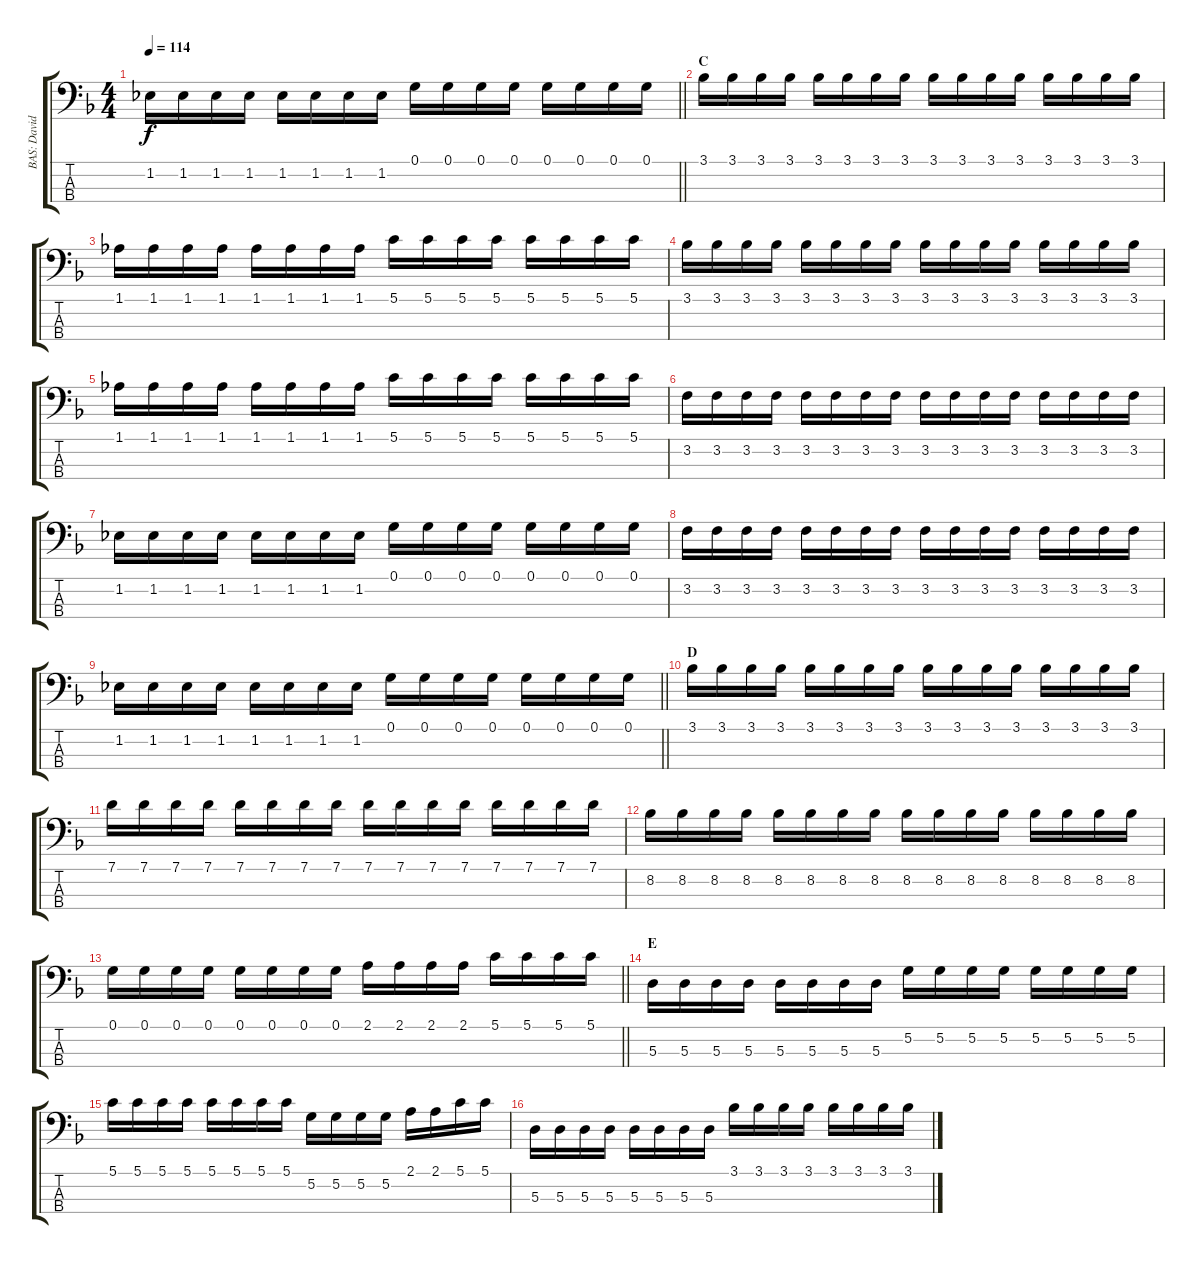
\track ("BAS: David Williams" "BAS: David") {instrument synthbass1}
\staff {score tabs}
\tuning (G2 D2 A1 E1) {hide}
\ts (4 4)
\tempo 114
\clef f4
\barLineRight lightlight
\ks f
1.2.16{dy f} 1.2.16 1.2.16 1.2.16 1.2.16 1.2.16 1.2.16 1.2.16 0.1.16 0.1.16 0.1.16 0.1.16 0.1.16 0.1.16 0.1.16 0.1.16 |
\section ("" "C")
3.1.16 3.1.16 3.1.16 3.1.16 3.1.16 3.1.16 3.1.16 3.1.16 3.1.16 3.1.16 3.1.16 3.1.16 3.1.16 3.1.16 3.1.16 3.1.16 |
1.1.16 1.1.16 1.1.16 1.1.16 1.1.16 1.1.16 1.1.16 1.1.16 5.1.16 5.1.16 5.1.16 5.1.16 5.1.16 5.1.16 5.1.16 5.1.16 |
3.1.16 3.1.16 3.1.16 3.1.16 3.1.16 3.1.16 3.1.16 3.1.16 3.1.16 3.1.16 3.1.16 3.1.16 3.1.16 3.1.16 3.1.16 3.1.16 |
1.1.16 1.1.16 1.1.16 1.1.16 1.1.16 1.1.16 1.1.16 1.1.16 5.1.16 5.1.16 5.1.16 5.1.16 5.1.16 5.1.16 5.1.16 5.1.16 |
3.2.16 3.2.16 3.2.16 3.2.16 3.2.16 3.2.16 3.2.16 3.2.16 3.2.16 3.2.16 3.2.16 3.2.16 3.2.16 3.2.16 3.2.16 3.2.16 |
1.2.16 1.2.16 1.2.16 1.2.16 1.2.16 1.2.16 1.2.16 1.2.16 0.1.16 0.1.16 0.1.16 0.1.16 0.1.16 0.1.16 0.1.16 0.1.16 |
3.2.16 3.2.16 3.2.16 3.2.16 3.2.16 3.2.16 3.2.16 3.2.16 3.2.16 3.2.16 3.2.16 3.2.16 3.2.16 3.2.16 3.2.16 3.2.16 |
\barLineRight lightlight
1.2.16 1.2.16 1.2.16 1.2.16 1.2.16 1.2.16 1.2.16 1.2.16 0.1.16 0.1.16 0.1.16 0.1.16 0.1.16 0.1.16 0.1.16 0.1.16 |
\section ("" "D")
3.1.16 3.1.16 3.1.16 3.1.16 3.1.16 3.1.16 3.1.16 3.1.16 3.1.16 3.1.16 3.1.16 3.1.16 3.1.16 3.1.16 3.1.16 3.1.16 |
7.1.16 7.1.16 7.1.16 7.1.16 7.1.16 7.1.16 7.1.16 7.1.16 7.1.16 7.1.16 7.1.16 7.1.16 7.1.16 7.1.16 7.1.16 7.1.16 |
8.2.16 8.2.16 8.2.16 8.2.16 8.2.16 8.2.16 8.2.16 8.2.16 8.2.16 8.2.16 8.2.16 8.2.16 8.2.16 8.2.16 8.2.16 8.2.16 |
\barLineRight lightlight
0.1.16 0.1.16 0.1.16 0.1.16 0.1.16 0.1.16 0.1.16 0.1.16 2.1.16 2.1.16 2.1.16 2.1.16 5.1.16 5.1.16 5.1.16 5.1.16 |
\section ("" "E")
5.3.16 5.3.16 5.3.16 5.3.16 5.3.16 5.3.16 5.3.16 5.3.16 5.2.16 5.2.16 5.2.16 5.2.16 5.2.16 5.2.16 5.2.16 5.2.16 |
5.1.16 5.1.16 5.1.16 5.1.16 5.1.16 5.1.16 5.1.16 5.1.16 5.2.16 5.2.16 5.2.16 5.2.16 2.1.16 2.1.16 5.1.16 5.1.16 |
5.3.16 5.3.16 5.3.16 5.3.16 5.3.16 5.3.16 5.3.16 5.3.16 3.1.16 3.1.16 3.1.16 3.1.16 3.1.16 3.1.16 3.1.16 3.1.16
